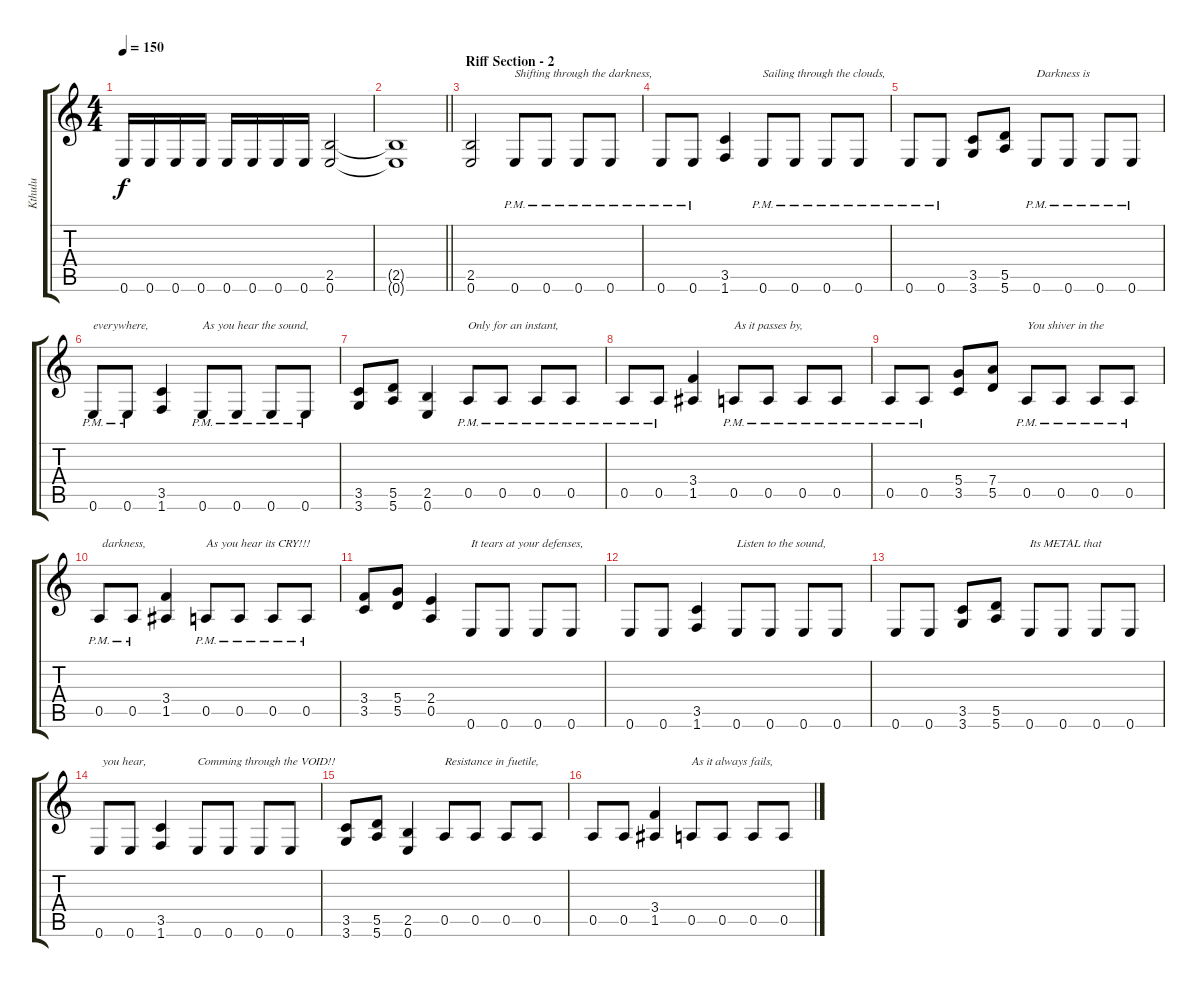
\track ("Kthulu" "Kthulu") {instrument distortionguitar}
\staff {score tabs}
\tuning (E4 B3 G3 D3 A2 E2) {hide}
\ts (4 4)
\tempo 150
\clef g2
\ks c
0.6.16{dy f} 0.6.16 0.6.16 0.6.16 0.6.16 0.6.16 0.6.16 0.6.16 (2.5 0.6).2 |
\barLineRight lightlight
(2.5{t} 0.6{t}).1 |
\section ("" "Riff Section - 2")
(2.5 0.6).2 0.6{pm}.8{txt "Shifting through the darkness,"} 0.6{pm}.8 0.6{pm}.8 0.6{pm}.8 |
0.6{pm}.8 0.6{pm}.8 (3.5 1.6).4 0.6{pm}.8{txt "Sailing through the clouds,"} 0.6{pm}.8 0.6{pm}.8 0.6{pm}.8 |
0.6{pm}.8 0.6{pm}.8 (3.5 3.6).8 (5.5 5.6).8 0.6{pm}.8{txt "Darkness is "} 0.6{pm}.8 0.6{pm}.8 0.6{pm}.8 |
0.6{pm}.8{txt "everywhere,"} 0.6{pm}.8 (3.5 1.6).4 0.6{pm}.8{txt "As you hear the sound,"} 0.6{pm}.8 0.6{pm}.8 0.6{pm}.8 |
(3.5 3.6).8 (5.5 5.6).8 (2.5 0.6).4 0.5{pm}.8{txt "Only for an instant,"} 0.5{pm}.8 0.5{pm}.8 0.5{pm}.8 |
0.5{pm}.8 0.5{pm}.8 (3.4 1.5).4 0.5{pm}.8{txt "As it passes by,"} 0.5{pm}.8 0.5{pm}.8 0.5{pm}.8 |
0.5{pm}.8 0.5{pm}.8 (5.4 3.5).8 (7.4 5.5).8 0.5{pm}.8{txt "You shiver in the"} 0.5{pm}.8 0.5{pm}.8 0.5{pm}.8 |
0.5{pm}.8{txt " darkness,"} 0.5{pm}.8 (3.4 1.5).4 0.5{pm}.8{txt "As you hear its CRY!!!"} 0.5{pm}.8 0.5{pm}.8 0.5{pm}.8 |
(3.4 3.5).8 (5.4 5.5).8 (2.4 0.5).4 0.6.8{txt "It tears at your defenses,"} 0.6.8 0.6.8 0.6.8 |
0.6.8 0.6.8 (3.5 1.6).4 0.6.8{txt "Listen to the sound,"} 0.6.8 0.6.8 0.6.8 |
0.6.8 0.6.8 (3.5 3.6).8 (5.5 5.6).8 0.6.8{txt "Its METAL that"} 0.6.8 0.6.8 0.6.8 |
0.6.8{txt " you hear,"} 0.6.8 (3.5 1.6).4 0.6.8{txt "Comming through the VOID!!"} 0.6.8 0.6.8 0.6.8 |
(3.5 3.6).8 (5.5 5.6).8 (2.5 0.6).4 0.5.8{txt "Resistance in fuetile,"} 0.5.8 0.5.8 0.5.8 |
0.5.8 0.5.8 (3.4 1.5).4 0.5.8{txt "As it always fails,"} 0.5.8 0.5.8 0.5.8
